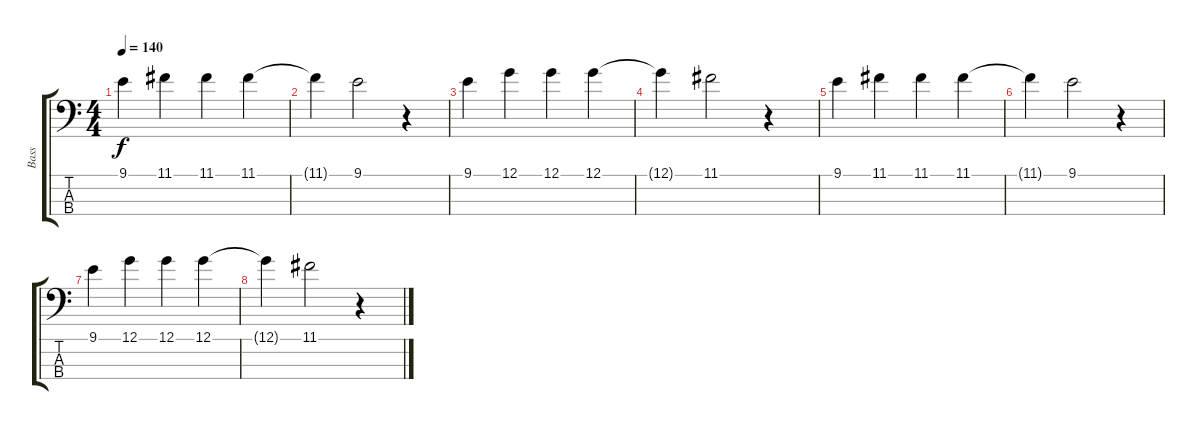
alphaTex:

\track ("Bass" "Bass") {instrument electricbassfinger}
\staff {score tabs}
\tuning (G2 D2 A1 E1) {hide}
\ts (4 4)
\tempo 140
\clef f4
\ks c
9.1.4{dy f volume 10} 11.1.4 11.1.4 11.1.4{volume 12} |
11.1{t}.4 9.1.2 r.4 |
9.1.4 12.1.4 12.1.4 12.1.4 |
12.1{t}.4 11.1.2 r.4 |
9.1.4 11.1.4 11.1.4 11.1.4 |
11.1{t}.4 9.1.2 r.4 |
9.1.4 12.1.4 12.1.4 12.1.4 |
12.1{t}.4 11.1.2 r.4
